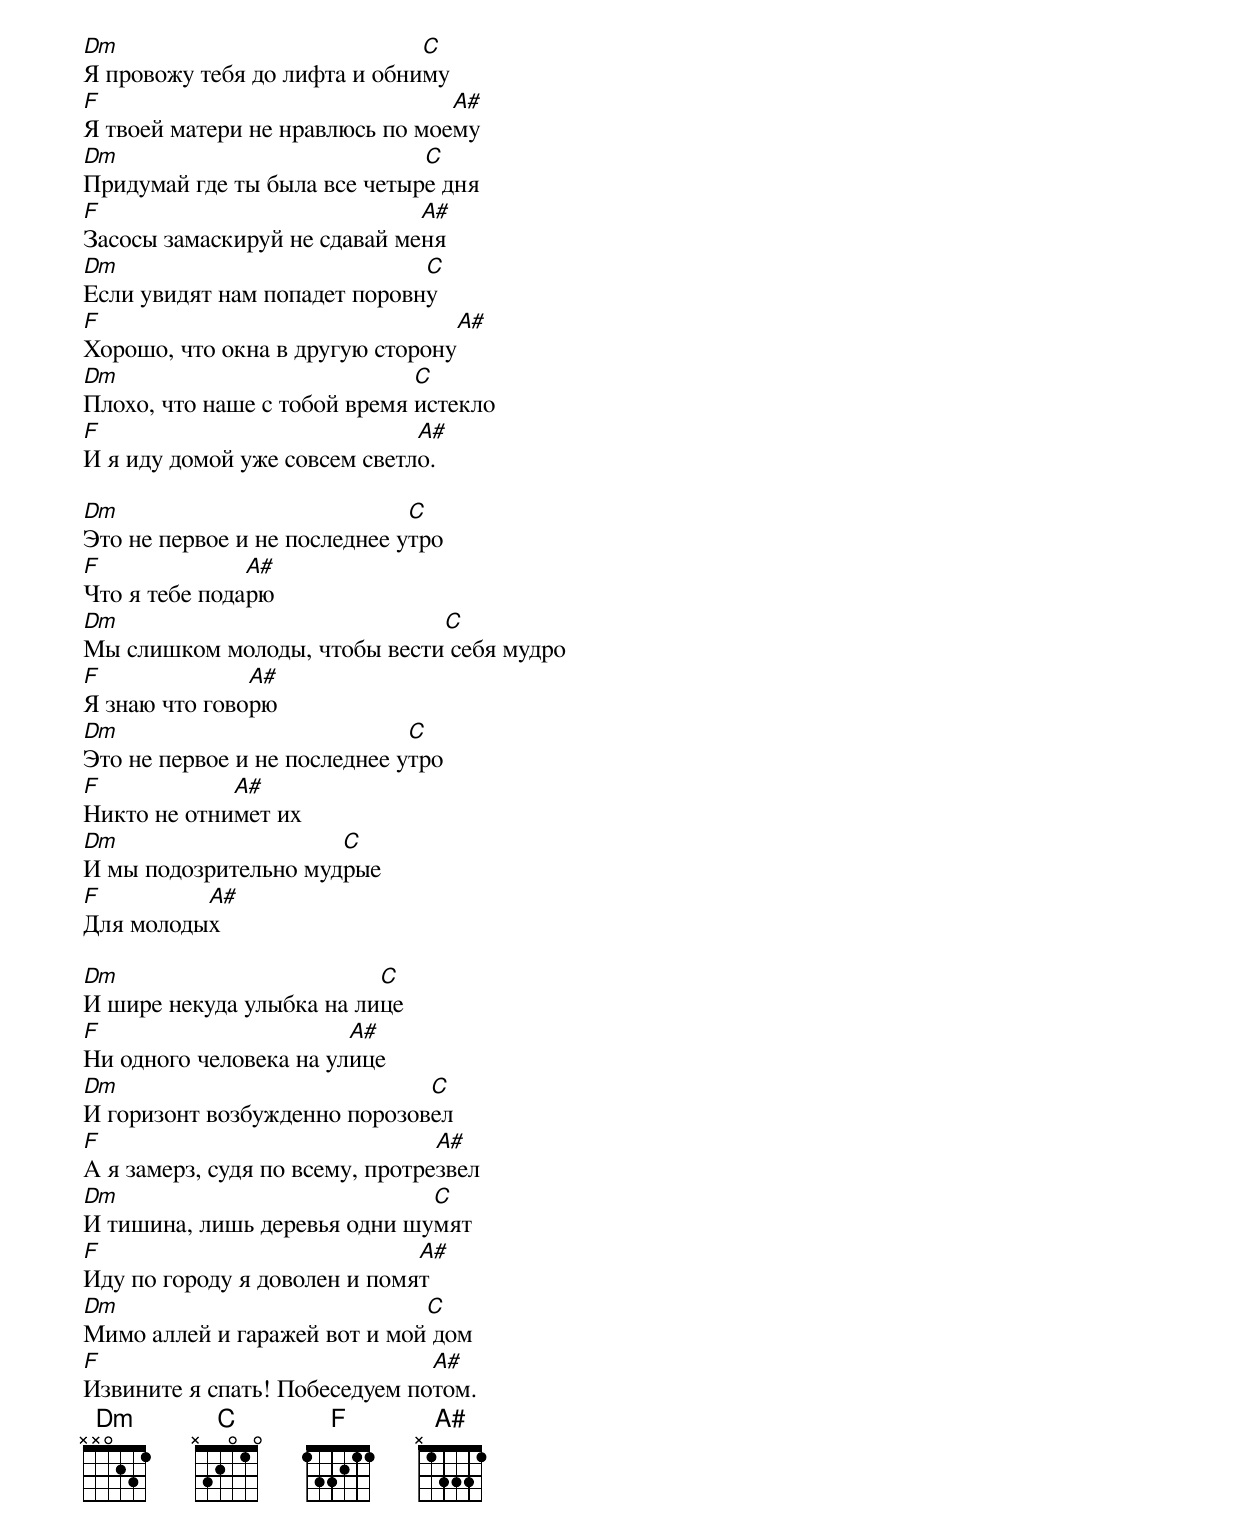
Dm                            C
Я провожу тебя до лифта и обниму
F                                A#
Я твоей матери не нравлюсь по моему
Dm                            C
Придумай где ты была все четыре дня
F                             A#
Засосы замаскируй не сдавай меня
Dm                            C
Если увидят нам попадет поровну
F                                A#
Хорошо, что окна в другую сторону
Dm                            C
Плохо, что наше с тобой время истекло
F                             A#
И я иду домой уже совсем светло.

Dm                            C
Это не первое и не последнее утро
F              A#
Что я тебе подарю
Dm                            C
Мы слишком молоды, чтобы вести себя мудро
F              A#
Я знаю что говорю
Dm                            C
Это не первое и не последнее утро
F            A#
Никто не отнимет их
Dm                    C
И мы подозрительно мудрые
F         A#
Для молодых

Dm                        C
И шире некуда улыбка на лице
F                       A#
Ни одного человека на улице
Dm                            C
И горизонт возбужденно порозовел
F                                A#
А я замерз, судя по всему, протрезвел
Dm                            C
И тишина, лишь деревья одни шумят
F                             A#
Иду по городу я доволен и помят
Dm                            C
Мимо аллей и гаражей вот и мой дом
F                              A#
Извините я спать! Побеседуем потом.
